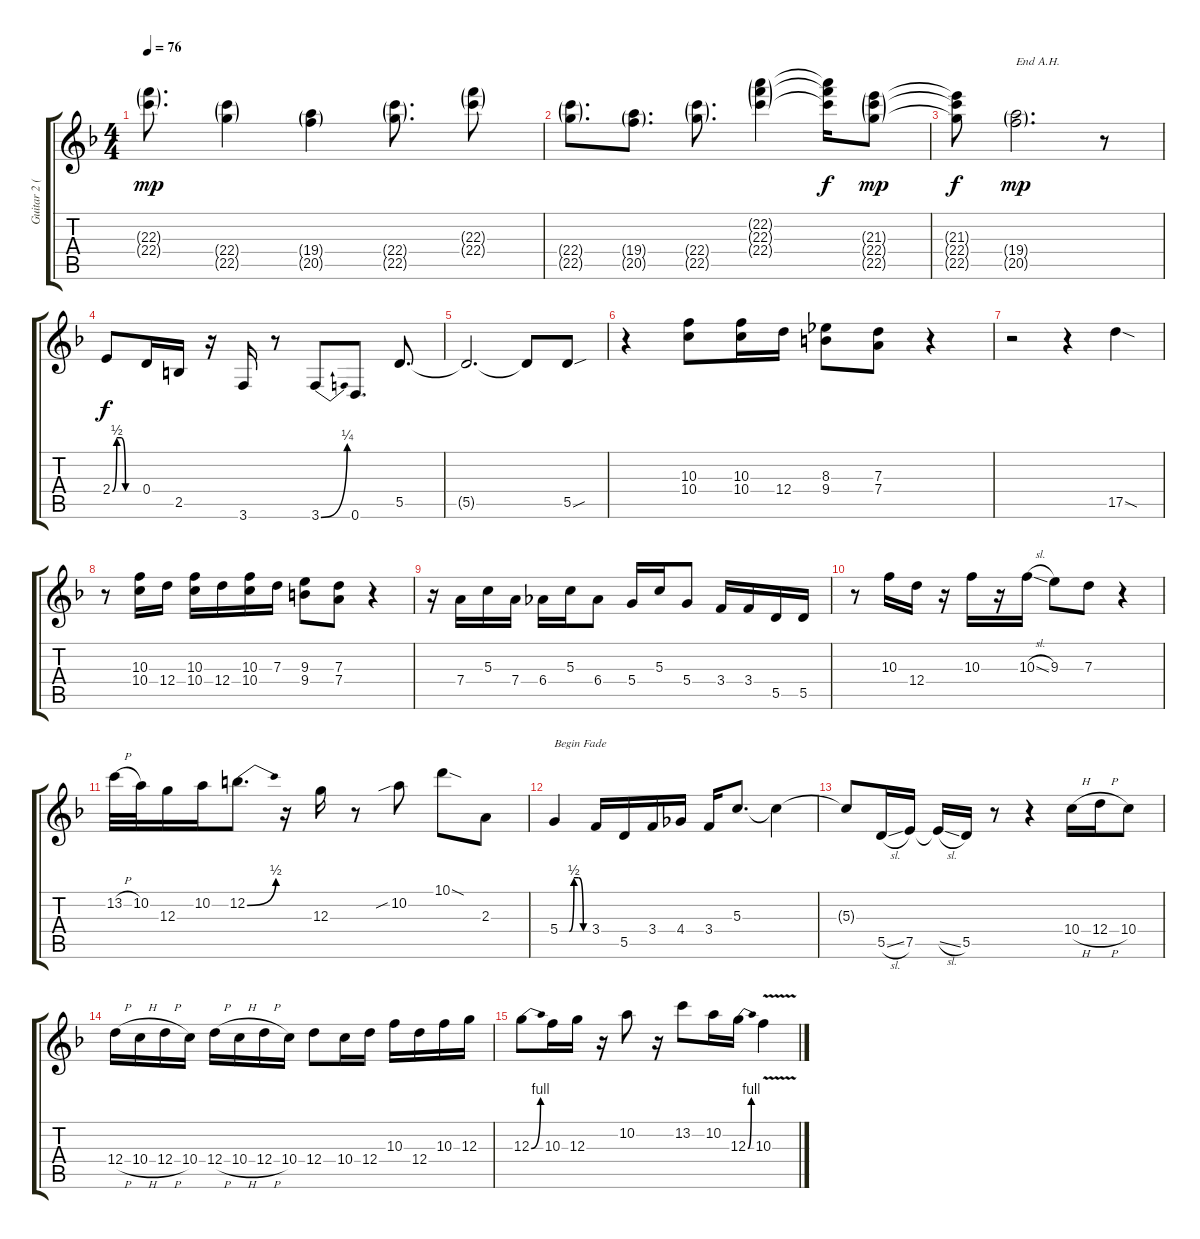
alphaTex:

\track ("Guitar 2 (dist.)" "Guitar 2 (") {instrument distortionguitar}
\staff {score tabs}
\tuning (E4 B3 G3 D3 A2 D2) {hide}
\ts (4 4)
\tempo 76
\clef g2
\ks f
(22.3{g} 22.4{g}).8{d dy mp} (22.4{g} 22.5{g}).4 (19.4{g} 20.5{g}).4 (22.4{g} 22.5{g}).8{d} (22.3{g} 22.4{g}).8 |
(22.4{g} 22.5{g}).8{d} (19.4{g} 20.5{g}).8{d} (22.4{g} 22.5{g}).8{d} (22.2{g} 22.3{g} 22.4{g}).4 (22.2{t} 22.3{t} 22.4{t}).16{dy f} (21.3{g} 22.4{g} 22.5{g}).8{dy mp} |
(21.3{t} 22.4{t} 22.5{t}).8{dy f} (19.4{g} 20.5{g}).2{d txt "End A.H." dy mp} r.8 |
2.4{be (custom 0 0 10 2 20 2 30 0 60 0)}.8{dy f} 0.4.16 2.5.16 r.16 3.6.16 r.8 3.6{be (bend 0 0 60 1)}.8 0.6.8{d} 5.5.8{d} |
5.5{t}.2{d} 5.5{t}.8 5.5{sou}.8 |
r.4 (10.3 10.4).8 (10.3 10.4).16 12.4.16 (8.3 9.4).8 (7.3 7.4).8 r.4 |
r.2 r.4 17.5{sod}.4 |
r.8 (10.3 10.4).16 12.4.16 (10.3 10.4).16 12.4.16 (10.3 10.4).16 7.3.16 (9.3 9.4).8 (7.3 7.4).8 r.4 |
r.16 7.4.16 5.3.16 7.4.16 6.4.16 5.3.16 6.4.8 5.4.16 5.3.16 5.4.8 3.4.16 3.4.16 5.5.16 5.5.16 |
r.8 10.3.16 12.4.16 r.16 10.3.16 r.16 10.3{sl}.16 9.3.8 7.3.8 r.4 |
13.2{h}.32 10.2.32 12.3.16 10.2.16 12.2{be (bend 0 0 60 2)}.8{d} r.16 12.3.16 r.8 10.2{sib}.8 10.1{sod}.8 2.3.8 |
5.4{be (custom 0 0 20 0 30 2 40 2 50 0 60 0)}.4{txt "Begin Fade"} 3.4.16 5.5.16 3.4.16 4.4.16 3.4.16 5.3.8{d} 5.3{t}.4 |
5.3{t}.8 5.5{sl}.16 7.5.16 7.5{sl t}.16 5.5.16 r.8 r.4 10.4{h}.16 12.4{h}.16 10.4.8 |
12.4{h}.16 10.4{h}.16 12.4{h}.16 10.4.16 12.4{h}.16 10.4{h}.16 12.4{h}.16 10.4.16 12.4.8 10.4.16 12.4.16 10.3.16 12.4.16 10.3.16 12.3.16 |
12.3{be (bend 0 0 60 4)}.8 10.3.16 12.3.16 r.16 10.2.8 r.16 13.2.8 10.2.16 12.3{be (bend 0 0 60 4)}.16 10.3{v}.4
